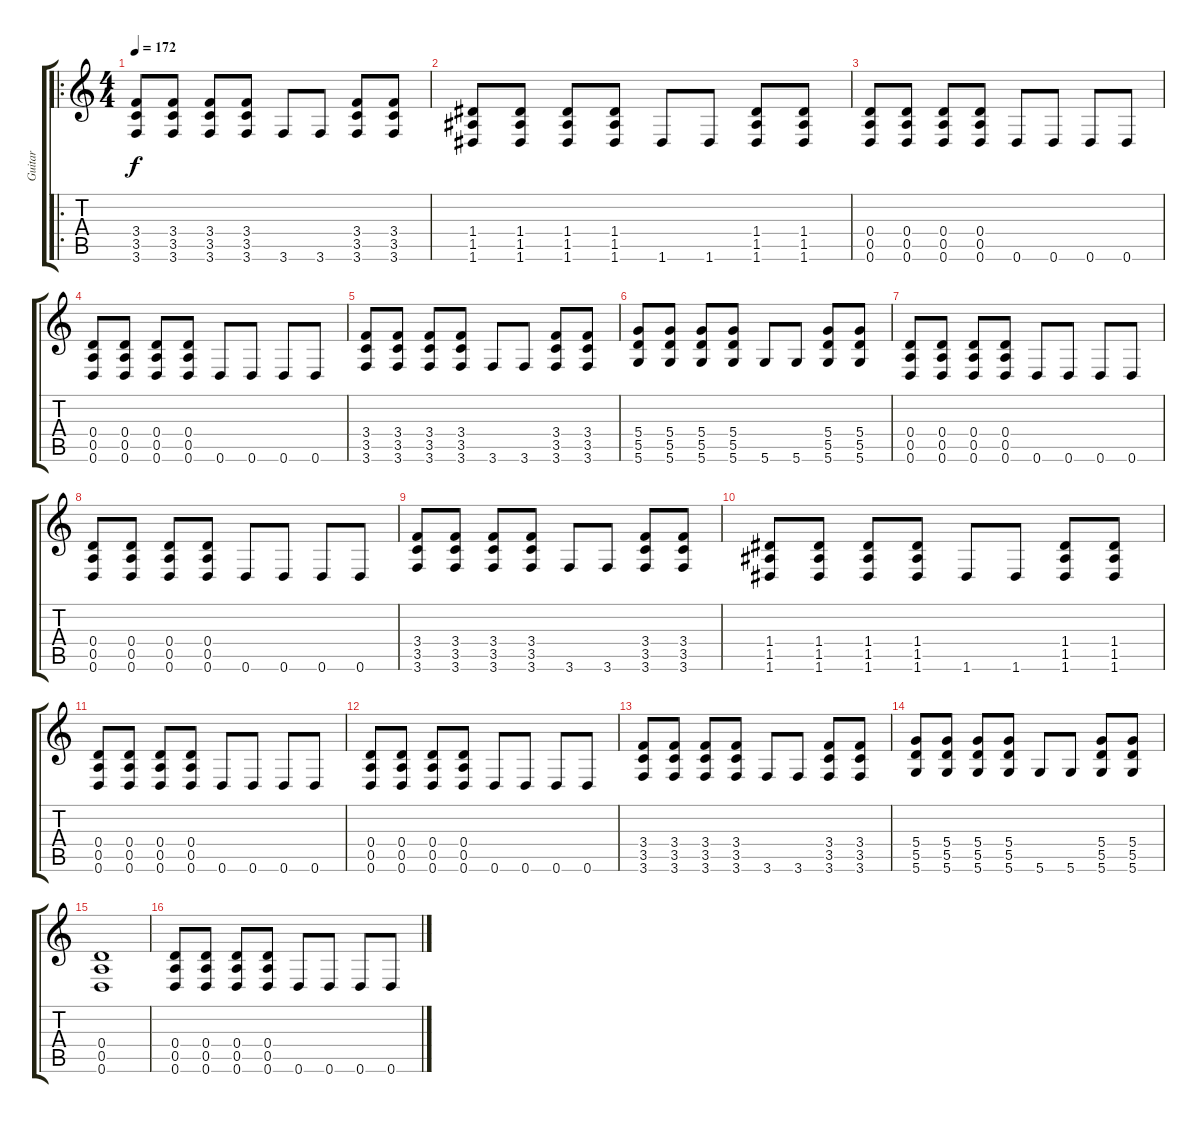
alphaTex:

\track ("Guitar" "Guitar") {instrument distortionguitar}
\staff {score tabs}
\tuning (E4 B3 G3 D3 A2 D2) {hide}
\ro
\ts (4 4)
\tempo 172
\clef g2
\ks c
(3.4 3.5 3.6).8{dy f} (3.4 3.5 3.6).8 (3.4 3.5 3.6).8 (3.4 3.5 3.6).8 3.6.8 3.6.8 (3.4 3.5 3.6).8 (3.4 3.5 3.6).8 |
(1.4 1.5 1.6).8 (1.4 1.5 1.6).8 (1.4 1.5 1.6).8 (1.4 1.5 1.6).8 1.6.8 1.6.8 (1.4 1.5 1.6).8 (1.4 1.5 1.6).8 |
(0.4 0.5 0.6).8 (0.4 0.5 0.6).8 (0.4 0.5 0.6).8 (0.4 0.5 0.6).8 0.6.8 0.6.8 0.6.8 0.6.8 |
(0.4 0.5 0.6).8 (0.4 0.5 0.6).8 (0.4 0.5 0.6).8 (0.4 0.5 0.6).8 0.6.8 0.6.8 0.6.8 0.6.8 |
(3.4 3.5 3.6).8 (3.4 3.5 3.6).8 (3.4 3.5 3.6).8 (3.4 3.5 3.6).8 3.6.8 3.6.8 (3.4 3.5 3.6).8 (3.4 3.5 3.6).8 |
(5.4 5.5 5.6).8 (5.4 5.5 5.6).8 (5.4 5.5 5.6).8 (5.4 5.5 5.6).8 5.6.8 5.6.8 (5.4 5.5 5.6).8 (5.4 5.5 5.6).8 |
(0.4 0.5 0.6).8 (0.4 0.5 0.6).8 (0.4 0.5 0.6).8 (0.4 0.5 0.6).8 0.6.8 0.6.8 0.6.8 0.6.8 |
(0.4 0.5 0.6).8 (0.4 0.5 0.6).8 (0.4 0.5 0.6).8 (0.4 0.5 0.6).8 0.6.8 0.6.8 0.6.8 0.6.8 |
(3.4 3.5 3.6).8 (3.4 3.5 3.6).8 (3.4 3.5 3.6).8 (3.4 3.5 3.6).8 3.6.8 3.6.8 (3.4 3.5 3.6).8 (3.4 3.5 3.6).8 |
(1.4 1.5 1.6).8 (1.4 1.5 1.6).8 (1.4 1.5 1.6).8 (1.4 1.5 1.6).8 1.6.8 1.6.8 (1.4 1.5 1.6).8 (1.4 1.5 1.6).8 |
(0.4 0.5 0.6).8 (0.4 0.5 0.6).8 (0.4 0.5 0.6).8 (0.4 0.5 0.6).8 0.6.8 0.6.8 0.6.8 0.6.8 |
(0.4 0.5 0.6).8 (0.4 0.5 0.6).8 (0.4 0.5 0.6).8 (0.4 0.5 0.6).8 0.6.8 0.6.8 0.6.8 0.6.8 |
(3.4 3.5 3.6).8 (3.4 3.5 3.6).8 (3.4 3.5 3.6).8 (3.4 3.5 3.6).8 3.6.8 3.6.8 (3.4 3.5 3.6).8 (3.4 3.5 3.6).8 |
(5.4 5.5 5.6).8 (5.4 5.5 5.6).8 (5.4 5.5 5.6).8 (5.4 5.5 5.6).8 5.6.8 5.6.8 (5.4 5.5 5.6).8 (5.4 5.5 5.6).8 |
(0.4 0.5 0.6).1 |
(0.4 0.5 0.6).8 (0.4 0.5 0.6).8 (0.4 0.5 0.6).8 (0.4 0.5 0.6).8 0.6.8 0.6.8 0.6.8 0.6.8
